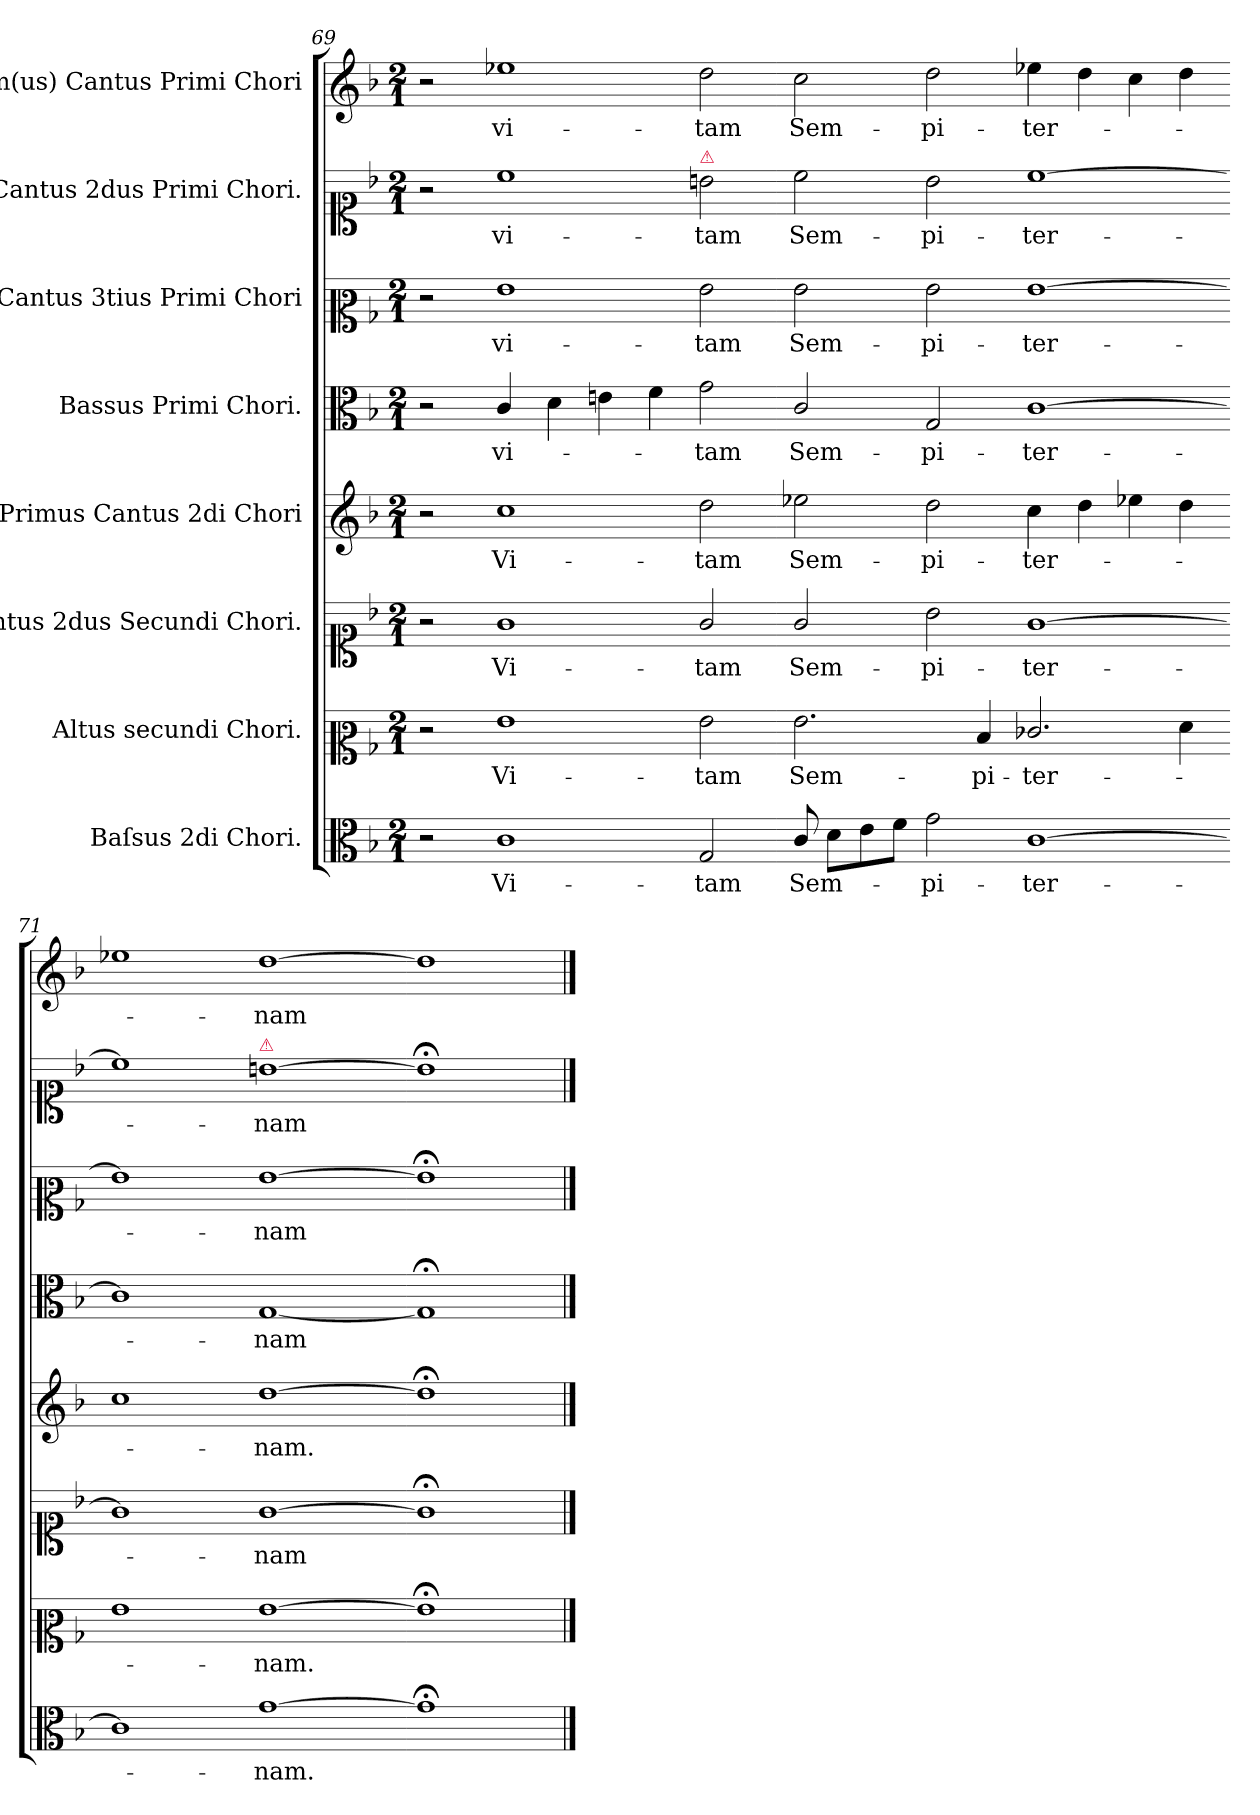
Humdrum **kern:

**kern	**text	**kern	**text	**kern	**text	**kern	**text	**kern	**text	**kern	**text	**kern	**text	**kern	**text
*part8	*part8	*part7	*part7	*part6	*part6	*part5	*part5	*part4	*part4	*part3	*part3	*part2	*part2	*part1	*part1
*staff8	*staff8	*staff7	*staff7	*staff6	*staff6	*staff5	*staff5	*staff4	*staff4	*staff3	*staff3	*staff2	*staff2	*staff1	*staff1
*I"Baſsus 2di Chori.	*	*I"Altus secundi Chori.	*	*I"Cantus 2dus Secundi Chori.	*	*I"Primus Cantus 2di Chori	*	*I"Bassus Primi Chori.	*	*I"Cantus 3tius Primi Chori	*	*I"Cantus 2dus Primi Chori.	*	*I"Im(us) Cantus Primi Chori	*
*clefC3	*	*clefC2	*	*clefC1	*	*clefG2	*	*clefC3	*	*clefC2	*	*clefC1	*	*clefG2	*
*k[b-]	*	*k[b-]	*	*k[b-]	*	*k[b-]	*	*k[b-]	*	*k[b-]	*	*k[b-]	*	*k[b-]	*
*M2/1	*	*M2/1	*	*M2/1	*	*M2/1	*	*M2/1	*	*M2/1	*	*M2/1	*	*M2/1	*
=69	=69	=69	=69	=69	=69	=69	=69	=69	=69	=69	=69	=69	=69	=69	=69
2r	.	2r	.	2r	.	2r	.	2r	.	2r	.	2r	.	2r	.
1c\	Vi-	1g\	Vi-	1g\	Vi-	1cc\	Vi-	4c/	vi-	1g\	vi-	1cc\	vi-	1ee-X\	vi-
.	.	.	.	.	.	.	.	4d\	.	.	.	.	.	.	.
.	.	.	.	.	.	.	.	4en\	.	.	.	.	.	.	.
.	.	.	.	.	.	.	.	4f\	.	.	.	.	.	.	.
!	!	!	!	!	!	!	!	!	!	!	!	!LO:TX:a:color=crimson:t=⚠	!	!	!
2G/	-tam	2g\	-tam	2g/	-tam	2dd\	-tam	2g\	-tam	2g\	-tam	2bn\	-tam	2dd\	-tam
=70-	=70-	=70-	=70-	=70-	=70-	=70-	=70-	=70-	=70-	=70-	=70-	=70-	=70-	=70-	=70-
8c/	Sem-	2.g\	Sem-	2g/	Sem-	2ee-X\	Sem-	2c/	Sem-	2g\	Sem-	2cc\	Sem-	2cc\	Sem-
8d\L	.	.	.	.	.	.	.	.	.	.	.	.	.	.	.
8e\	.	.	.	.	.	.	.	.	.	.	.	.	.	.	.
8f\J	.	.	.	.	.	.	.	.	.	.	.	.	.	.	.
2g\	-pi-	.	.	2b-\	-pi-	2dd\	-pi-	2G/	pi-	2g\	pi-	2b\	pi-	2dd\	pi-
.	.	4d/	-pi-	.	.	.	.	.	.	.	.	.	.	.	.
[1c\	-ter-	2.e-X/	-ter-	[1g\	-ter-	4cc\	-ter-	[1c\	-ter-	[1g\	-ter-	[1cc\	-ter-	4ee-X\	-ter-
.	.	.	.	.	.	4dd\	.	.	.	.	.	.	.	4dd\	.
.	.	.	.	.	.	4ee-X\	.	.	.	.	.	.	.	4cc\	.
.	.	4f\	.	.	.	4dd\	.	.	.	.	.	.	.	4dd\	.
=71-	=71-	=71-	=71-	=71-	=71-	=71-	=71-	=71-	=71-	=71-	=71-	=71-	=71-	=71-	=71-
1c\]	.	1g\	.	1g\]	.	1cc\	.	1c\]	.	1g\]	.	1cc\]	.	1ee-X\	.
!	!	!	!	!	!	!	!	!	!	!	!	!LO:TX:a:color=crimson:t=⚠	!	!	!
[1g\	-nam.	[1g\	-nam.	[1g\	-nam	[1dd\	-nam.	[1G/	-nam	[1g\	-nam	[1bn\	-nam	[1dd\	-nam
=72-	=72-	=72-	=72-	=72-	=72-	=72-	=72-	=72-	=72-	=72-	=72-	=72-	=72-	=72-	=72-
1g;<\]	.	1g;<\]	.	1g;<\]	.	1dd;<\]	.	1G;</]	.	1g;<\]	.	1b;<\]	.	1dd\]	.
==	==	==	==	==	==	==	==	==	==	==	==	==	==	==	==
*-	*-	*-	*-	*-	*-	*-	*-	*-	*-	*-	*-	*-	*-	*-	*-
